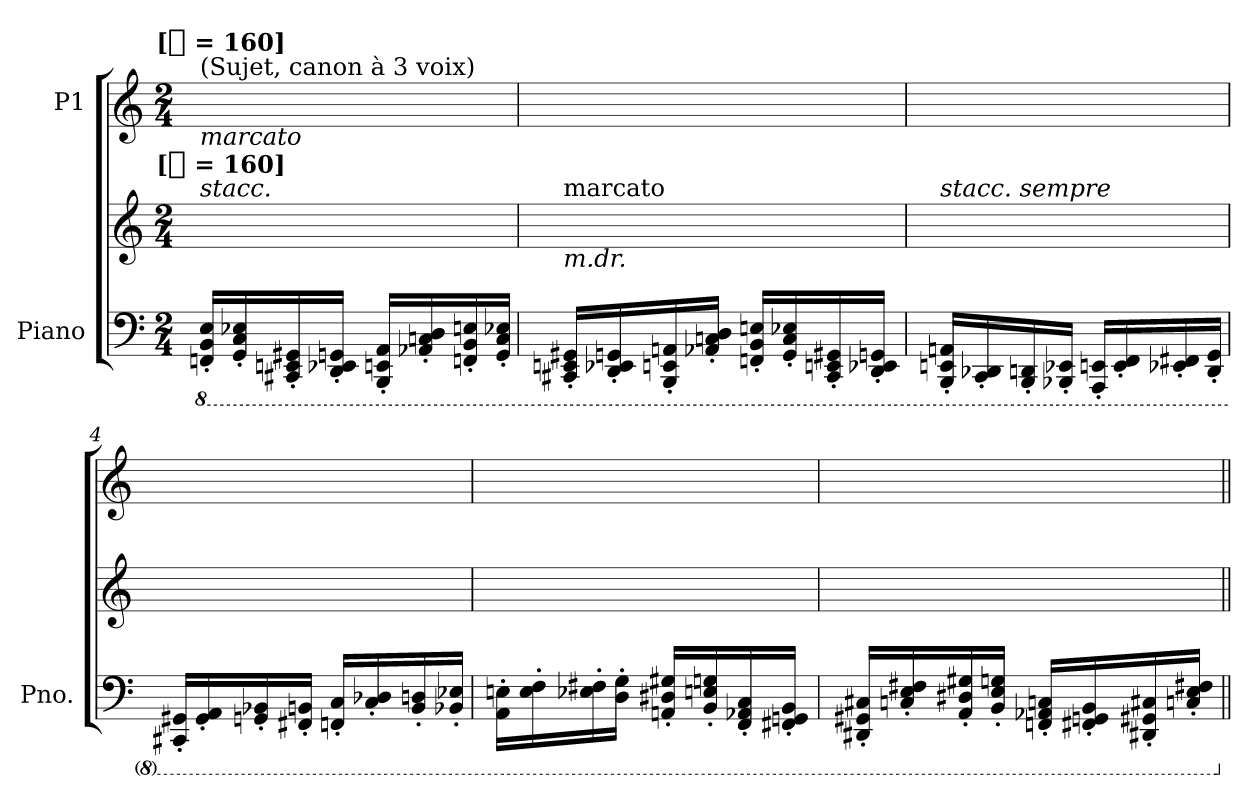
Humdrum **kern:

**kern	**kern	**kern
*part2	*part2	*part1
*staff3	*staff2	*staff1
*I"Piano	*	*I"P1
*I'Pno.	*	*
*clefF4	*clefG2	*clefG2
*k[]	*k[]	*k[]
*C:	*C:	*C:
!!LO:TX:omd:t=[[8th] = 160]
*M2/4	*M2/4	*M2/4
*MM80	*MM80	*MM80
*8ba	*	*
=1	=1	=1
!	!	!LO:TX:b:i:t=marcato
!	!	!LO:TX:a:t=(Sujet, canon à 3 voix)
!	!LO:TX:a:i:t=stacc.	!
!	!LO:TX:t=[[8th] = 160]	!
16FFFn' 16BBB' 16EE'LL	2ryy	2ryy
16GGG' 16CC' 16EE-X'	.	.
16CCC#X' 16EEEn' 16GGG#X'	.	.
16DDD' 16EEE-X' 16GGGn'JJ	.	.
16BBBB' 16EEEn' 16AAA'LL	.	.
16AAA-X' 16CCn' 16DD'	.	.
16FFFn' 16BBB' 16EEn'	.	.
16GGG' 16CC' 16EE-X'JJ	.	.
=2	=2	=2
!	!LO:TX:b:i:t=m.dr.	!
!	!LO:TX:a:t=marcato	!
16CCC#X' 16EEEn' 16GGG#X'LL	4ryy	2ryy
16DDD' 16EEE-X' 16GGGn'	.	.
16BBBB' 16EEEn' 16AAAn'	.	.
16AAA-X' 16CCn' 16DD'JJ	.	.
16FFFn' 16BBB' 16EEn'LL	4ryy	.
16GGG' 16CC' 16EE-X'	.	.
16CCC#' 16EEEn' 16GGG#X'	.	.
16DDD' 16EEE-X' 16GGGn'JJ	.	.
=3	=3	=3
!	!LO:TX:a:i:t=stacc. sempre	!
16BBBB' 16EEEn' 16AAAn'LL	4ryy	2ryy
16CCC' 16DDD-X'	.	.
16BBBB' 16DDDn'	.	.
16BBBB-X' 16EEE-X'JJ	.	.
16AAAA' 16EEEn'LL	8ryy	.
16EEE' 16FFF'	.	.
16EEE-X' 16FFF#X'	8ryy	.
16DDD' 16GGG'JJ	.	.
=4	=4	=4
16CCC#X' 16GGG#X'LL	16ryy	2ryy
16GGG#' 16AAA'	8ryy	.
16GGGn' 16BBB-X'	.	.
16FFF#X' 16BBBn'JJ	16ryy	.
16FFFn' 16CC'LL	16ryy	.
16CC' 16DD-X'	8ryy	.
16BBB' 16DDn'	.	.
16BBB-X' 16EE-X'JJ	16ryy	.
=5	=5	=5
16AAA' 16EEn'LL	16ryy	2ryy
16EE' 16FF'	8.ryy	.
16EE-X' 16FF#X'	.	.
16DD' 16GG'JJ	.	.
16AAAn' 16DD#X' 16GG#X'LL	8.ryy	.
16BBB' 16EEn' 16GGn'	.	.
16FFF' 16AAA-X' 16CC'	.	.
16FFF#X' 16GGGn' 16BBB'JJ	16ryy	.
=6	=6	=6
16DDD#X' 16GGG#X' 16CC#X'LL	8ryy	2ryy
16CCn' 16EE' 16FF#X'	.	.
16AAA' 16DD#X' 16GG#X'	16ryy	.
16BBB' 16EE' 16GGn'JJ	16ryy	.
16FFFn' 16AAA-X' 16CCn'LL	16ryy	.
16FFF#X' 16GGGn' 16BBB'	8.ryy	.
16DDD#X' 16GGG#X' 16CC#X'	.	.
16CCn' 16EE' 16FF#X'JJ	.	.
*X8ba	*	*
=||	=||	=||
*-	*-	*-
